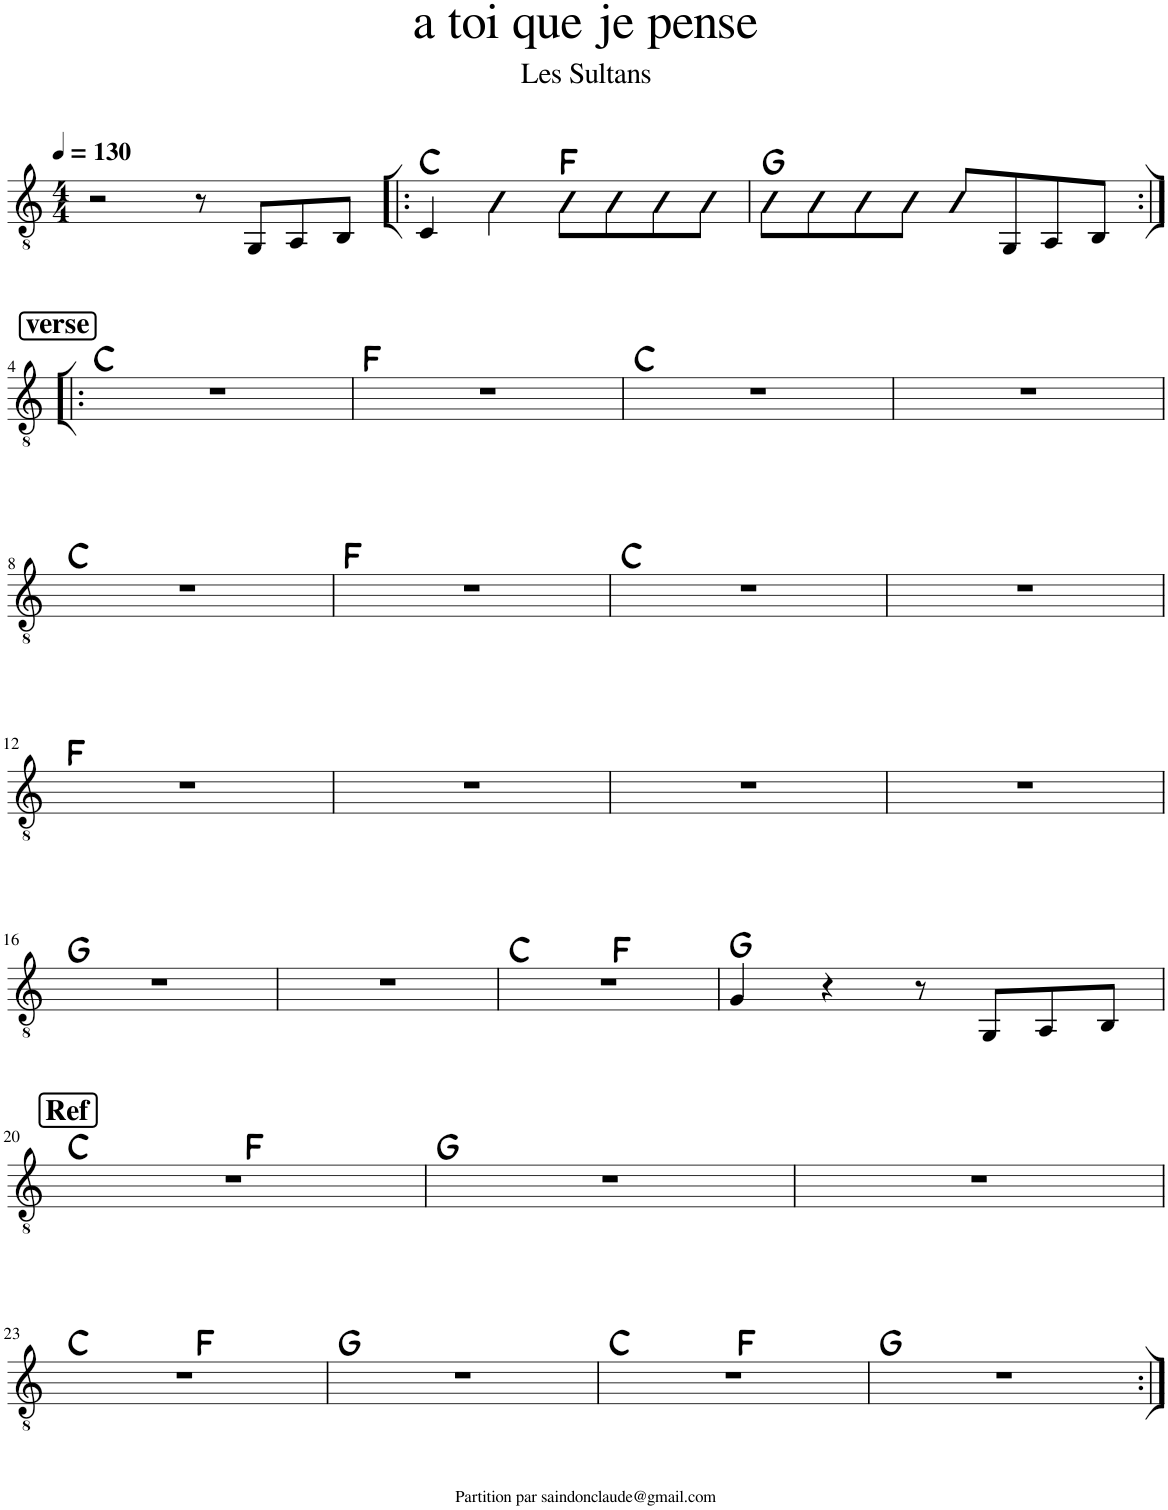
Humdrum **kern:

**kern	**harte
*part1	*part1
*staff1	*
*I"Classical Guitar	*
*I'Guit.	*
*clefGv2	*
*k[]	*
*M4/4	*
*MM130	*
=1	=1
2r	.
8r	.
8GG/L	.
8AA/	.
8BB/J	.
=2!|:	=2!|:
4C/	C:maj
4G\ 4c\ 4e\	.
8F\L	F:maj
8F\	.
8F\	.
8F\J	.
=3	=3
8G\L	G:maj
8G\	.
8G\	.
8G\J	.
8G/L	.
8GG/	.
8AA/	.
8BB/J	.
!!LO:LB:g=z
!!LO:REH:place=s1:a:B:rj:fs=14:t=verse
=4:|!|:	=4:|!|:
1r	C:maj
=5	=5
1r	F:maj
=6	=6
1r	C:maj
=7	=7
1r	.
!!LO:LB:g=z
=8	=8
1r	C:maj
=9	=9
1r	F:maj
=10	=10
1r	C:maj
=11	=11
1r	.
!!LO:LB:g=z
=12	=12
1r	F:maj
=13	=13
1r	.
=14	=14
1r	.
=15	=15
1r	.
!!LO:LB:g=z
=16	=16
1r	G:maj
=17	=17
1r	.
=18	=18
*^	*
1r	2ryy	C:maj
.	2ryy	F:maj
*v	*v	*
=19	=19
4G/	G:maj
4r	.
8r	.
8GG/L	.
8AA/	.
8BB/J	.
!!LO:LB:g=z
!!LO:REH:place=s1:a:B:rj:fs=14:t=Ref
=20	=20
*^	*
1r	2ryy	C:maj
.	2ryy	F:maj
*v	*v	*
=21	=21
1r	G:maj
=22	=22
1r	.
!!LO:LB:g=z
=23	=23
*^	*
1r	2ryy	C:maj
.	2ryy	F:maj
*v	*v	*
=24	=24
1r	G:maj
=25	=25
*^	*
1r	2ryy	C:maj
.	2ryy	F:maj
*v	*v	*
=26	=26
1r	G:maj
=:|!	=:|!
*-	*-
